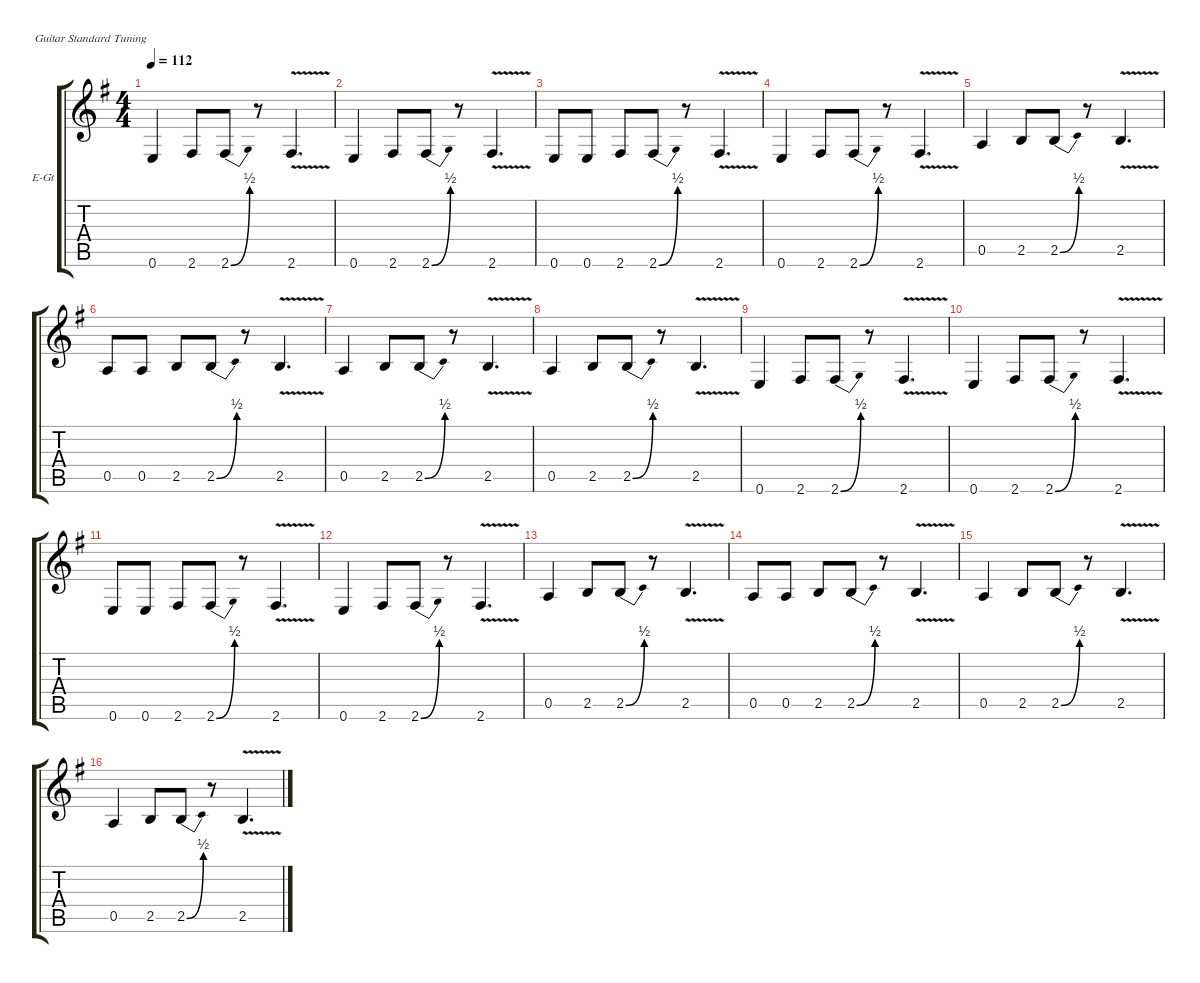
\hideDynamics
\bracketExtendMode groupsimilarinstruments
\firstSystemTrackNameOrientation horizontal
\otherSystemsTrackNameOrientation horizontal
\track ("E.Guitar 1" "E-Gt") {multiBarRest instrument distortionguitar}
\staff {score tabs}
\tuning (E4 B3 G3 D3 A2 E2)
\ts (4 4)
\tempo 112
\clef g2
\ks g
0.6.4{dy f} 2.6.8 2.6{be (bend 0 0 60 2)}.8 r.8 2.6{v}.4{d} |
0.6.4 2.6.8 2.6{be (bend 0 0 60 2)}.8 r.8 2.6{v}.4{d} |
0.6.8 0.6.8 2.6.8 2.6{be (bend 0 0 60 2)}.8 r.8 2.6{v}.4{d} |
0.6.4 2.6.8 2.6{be (bend 0 0 60 2)}.8 r.8 2.6{v}.4{d} |
0.5.4 2.5.8 2.5{be (bend 0 0 60 2)}.8 r.8 2.5{v}.4{d} |
0.5.8 0.5.8 2.5.8 2.5{be (bend 0 0 60 2)}.8 r.8 2.5{v}.4{d} |
0.5.4 2.5.8 2.5{be (bend 0 0 60 2)}.8 r.8 2.5{v}.4{d} |
0.5.4 2.5.8 2.5{be (bend 0 0 60 2)}.8 r.8 2.5{v}.4{d} |
0.6.4 2.6.8 2.6{be (bend 0 0 60 2)}.8 r.8 2.6{v}.4{d} |
0.6.4 2.6.8 2.6{be (bend 0 0 60 2)}.8 r.8 2.6{v}.4{d} |
0.6.8 0.6.8 2.6.8 2.6{be (bend 0 0 60 2)}.8 r.8 2.6{v}.4{d} |
0.6.4 2.6.8 2.6{be (bend 0 0 60 2)}.8 r.8 2.6{v}.4{d} |
0.5.4 2.5.8 2.5{be (bend 0 0 60 2)}.8 r.8 2.5{v}.4{d} |
0.5.8 0.5.8 2.5.8 2.5{be (bend 0 0 60 2)}.8 r.8 2.5{v}.4{d} |
0.5.4 2.5.8 2.5{be (bend 0 0 60 2)}.8 r.8 2.5{v}.4{d} |
0.5.4 2.5.8 2.5{be (bend 0 0 60 2)}.8 r.8 2.5{v}.4{d}
